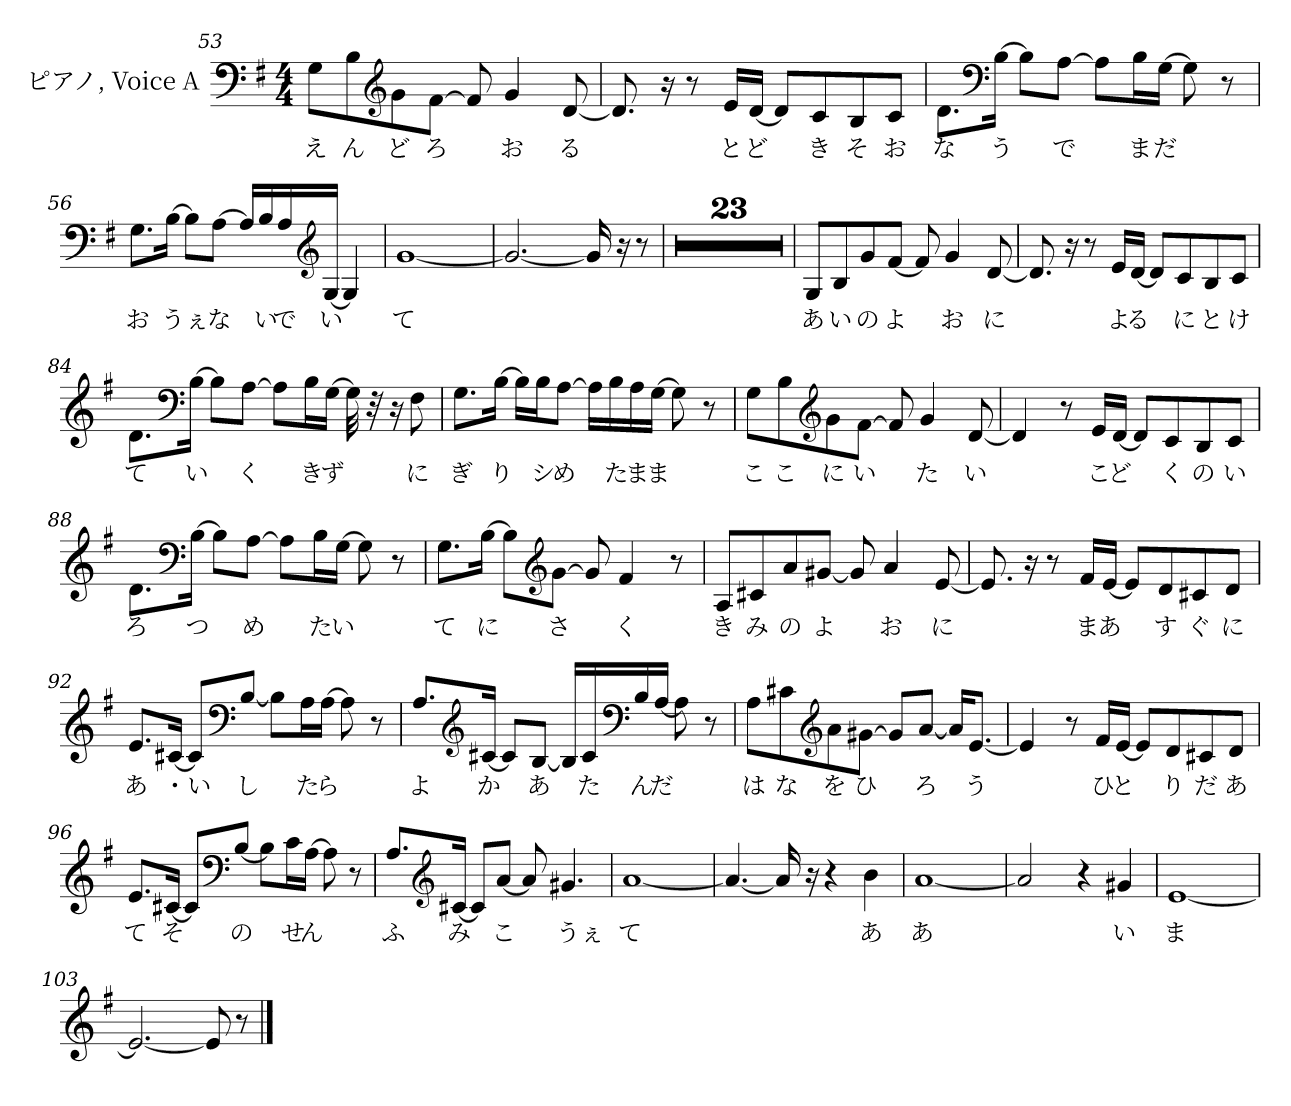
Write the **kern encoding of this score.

**kern	**text
*part1	*part1
*staff1	*staff1
*I"ピアノ, Voice A	*
*clefF4	*
*k[f#]	*
*M4/4	*
=53	=53
!	!LO:LY:b
8G\L	え
!	!LO:LY:b
8B\	ん
*clefG2	*
!	!LO:LY:b
8g\	ど
!	!LO:LY:b
[8f#\J	ろ
8f#/]	.
!	!LO:LY:b
4g/	お
!	!LO:LY:b
[8d/	る
=54	=54
8.d/]	.
16r	.
8r	.
!	!LO:LY:b
16e/LL	と
!	!LO:LY:b
[16d/JJ	ど
8d/L]	.
!	!LO:LY:b
8c/	き
!	!LO:LY:b
8B/	そ
!	!LO:LY:b
8c/J	お
!!LO:LB:g=z
=55	=55
!	!LO:LY:b
8.d\L	な
*clefF4	*
!	!LO:LY:b
[16B\Jk	う
8B\L]	.
!	!LO:LY:b
[8A\J	で
8A\L]	.
!	!LO:LY:b
16B\L	ま
!	!LO:LY:b
[16G\JJ	だ
8G\]	.
8r	.
=56	=56
!	!LO:LY:b
8.G\L	お
!	!LO:LY:b
[16B\Jk	うぇ
8B\L]	.
!	!LO:LY:b
[8A\J	な
16A/LL]	.
!	!LO:LY:b
16B/	い
!	!LO:LY:b
16A/	で
*clefG2	*
!	!LO:LY:b
[16G/JJ	い
4G/]	.
=57	=57
!	!LO:LY:b
[1g	て
=58	=58
2.g/_	.
16g/]	.
16r	.
8r	.
=59	=59
1r	.
=60	=60
1r	.
=61	=61
1r	.
=62	=62
1r	.
=63	=63
1r	.
!!LO:PB:g=z
=64	=64
1r	.
=65	=65
1r	.
=66	=66
1r	.
=67	=67
1r	.
=68	=68
1r	.
=69	=69
1r	.
=70	=70
1r	.
=71	=71
1r	.
=72	=72
1r	.
=73	=73
1r	.
=74	=74
1r	.
=75	=75
1r	.
=76	=76
1r	.
=77	=77
1r	.
=78	=78
1r	.
=79	=79
1r	.
=80	=80
1r	.
!!LO:LB:g=z
=81	=81
1r	.
=82	=82
!	!LO:LY:b
8G/L	あ
!	!LO:LY:b
8B/	い
!	!LO:LY:b
8g/	の
!	!LO:LY:b
[8f#/J	よ
8f#/]	.
!	!LO:LY:b
4g/	お
!	!LO:LY:b
[8d/	に
=83	=83
8.d/]	.
16r	.
8r	.
!	!LO:LY:b
16e/LL	よ
!	!LO:LY:b
[16d/JJ	る
8d/L]	.
!	!LO:LY:b
8c/	に
!	!LO:LY:b
8B/	と
!	!LO:LY:b
8c/J	け
=84	=84
!	!LO:LY:b
8.d\L	て
*clefF4	*
!	!LO:LY:b
[16B\Jk	い
8B\L]	.
!	!LO:LY:b
[8A\J	く
8A\L]	.
!	!LO:LY:b
16B\L	き
!	!LO:LY:b
[16G\JJ	ず
32G\]	.
32r	.
16r	.
!	!LO:LY:b
8F#\	に
!!LO:LB:g=z
=85	=85
!	!LO:LY:b
8.G\L	ぎ
!	!LO:LY:b
[16B\Jk	り
16B\LL]	.
!	!LO:LY:b
16B\J	シ
!	!LO:LY:b
[8A\J	め
16A\LL]	.
!	!LO:LY:b
16B\	た
!	!LO:LY:b
16A\	ま
!	!LO:LY:b
[16G\JJ	ま
8G\]	.
8r	.
=86	=86
!	!LO:LY:b
8G\L	こ
!	!LO:LY:b
8B\	こ
*clefG2	*
!	!LO:LY:b
8g\	に
!	!LO:LY:b
[8f#\J	い
8f#/]	.
!	!LO:LY:b
4g/	た
!	!LO:LY:b
[8d/	い
=87	=87
4d/]	.
8r	.
!	!LO:LY:b
16e/LL	こ
!	!LO:LY:b
[16d/JJ	ど
8d/L]	.
!	!LO:LY:b
8c/	く
!	!LO:LY:b
8B/	の
!	!LO:LY:b
8c/J	い
=88	=88
!	!LO:LY:b
8.d\L	ろ
*clefF4	*
!	!LO:LY:b
[16B\Jk	つ
8B\L]	.
!	!LO:LY:b
[8A\J	め
8A\L]	.
!	!LO:LY:b
16B\L	た
!	!LO:LY:b
[16G\JJ	い
8G\]	.
8r	.
!!LO:LB:g=z
=89	=89
!	!LO:LY:b
8.G\L	て
!	!LO:LY:b
[16B\Jk	に
8B\L]	.
*clefG2	*
!	!LO:LY:b
[8g\J	さ
8g/]	.
!	!LO:LY:b
4f#/	く
8r	.
=90	=90
!	!LO:LY:b
8A/L	き
!	!LO:LY:b
8c#X/	み
!	!LO:LY:b
8a/	の
!	!LO:LY:b
[8g#X/J	よ
8g#/]	.
!	!LO:LY:b
4a/	お
!	!LO:LY:b
[8e/	に
=91	=91
8.e/]	.
16r	.
8r	.
!	!LO:LY:b
16f#/LL	ま
!	!LO:LY:b
[16e/JJ	あ
8e/L]	.
!	!LO:LY:b
8d/	す
!	!LO:LY:b
8c#X/	ぐ
!	!LO:LY:b
8d/J	に
!!LO:LB:g=z
=92	=92
!	!LO:LY:b
8.e/L	あ
!	!LO:LY:b
[16c#X/Jk	・い
8c#/L]	.
*clefF4	*
!	!LO:LY:b
[8B/J	し
8B\L]	.
!	!LO:LY:b
16A\L	た
!	!LO:LY:b
[16A\JJ	ら
8A\]	.
8r	.
=93	=93
!	!LO:LY:b
8.A/L	よ
*clefG2	*
!	!LO:LY:b
[16c#X/Jk	か
8c#/L]	.
!	!LO:LY:b
[8B/J	あ
16B/LL]	.
!	!LO:LY:b
16c#/	た
*clefF4	*
!	!LO:LY:b
16B/	ん
!	!LO:LY:b
[16A/JJ	だ
8A\]	.
8r	.
=94	=94
!	!LO:LY:b
8A\L	は
!	!LO:LY:b
8c#X\	な
*clefG2	*
!	!LO:LY:b
8a\	を
!	!LO:LY:b
[8g#X\J	ひ
8g#/L]	.
!	!LO:LY:b
[8a/J	ろ
16a/KL]	.
!	!LO:LY:b
[8.e/J	う
!!LO:LB:g=z
=95	=95
4e/]	.
8r	.
!	!LO:LY:b
16f#/LL	ひ
!	!LO:LY:b
[16e/JJ	と
8e/L]	.
!	!LO:LY:b
8d/	り
!	!LO:LY:b
8c#X/	だ
!	!LO:LY:b
8d/J	あ
=96	=96
!	!LO:LY:b
8.e/L	て
!	!LO:LY:b
[16c#X/Jk	そ
8c#/L]	.
*clefF4	*
!	!LO:LY:b
[8B/J	の
8B\L]	.
!	!LO:LY:b
16c#\L	せ
!	!LO:LY:b
[16A\JJ	ん
8A\]	.
8r	.
=97	=97
!	!LO:LY:b
8.A/L	ふ
*clefG2	*
!	!LO:LY:b
[16c#X/Jk	み
8c#/L]	.
!	!LO:LY:b
[8a/J	こ
8a/]	.
!	!LO:LY:b
4.g#X/	うぇ
=98	=98
!	!LO:LY:b
[1a	て
=99	=99
4.a/_	.
16a/]	.
16r	.
4r	.
!	!LO:LY:b
4b\	あ
!!LO:LB:g=z
=100	=100
!	!LO:LY:b
[1a	あ
=101	=101
2a/]	.
4r	.
!	!LO:LY:b
4g#X/	い
=102	=102
!	!LO:LY:b
[1e	ま
=103	=103
2.e/_	.
8e/]	.
8r	.
==	==
*-	*-
